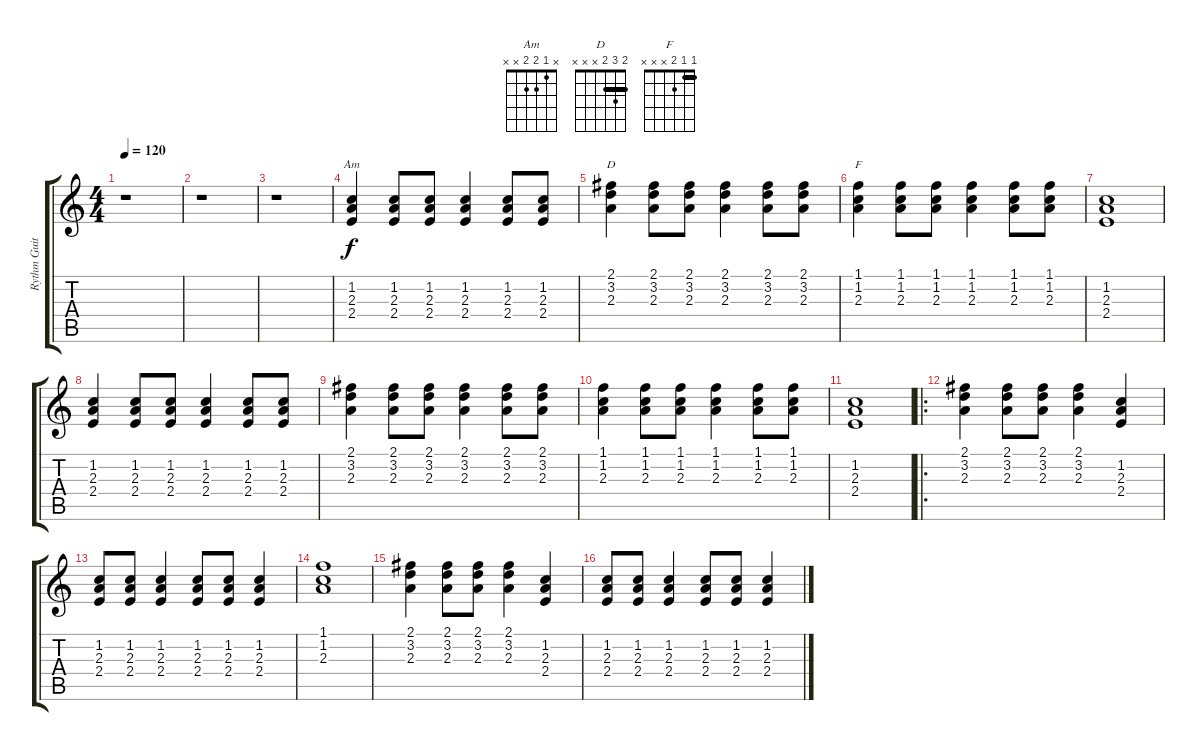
\track ("Rythm Guitar 1" "Rythm Guit") {instrument acousticguitarnylon}
\staff {score tabs}
\tuning (E4 B3 G3 D3 A2 E2) {hide}
\chord ("Am" x 1 2 2 x x)
\chord ("D" 2 3 2 x x x) {barre 2}
\chord ("F" 1 1 2 x x x) {barre 1}
\ts (4 4)
\tempo 120
\clef g2
\ks c
r.1{dy f instrument acousticguitarnylon} |
r.1 |
r.1 |
(1.2 2.3 2.4).4{ch "Am"} (1.2 2.3 2.4).8 (1.2 2.3 2.4).8 (1.2 2.3 2.4).4 (1.2 2.3 2.4).8 (1.2 2.3 2.4).8 |
(2.1 3.2 2.3).4{ch "D"} (2.1 3.2 2.3).8 (2.1 3.2 2.3).8 (2.1 3.2 2.3).4 (2.1 3.2 2.3).8 (2.1 3.2 2.3).8 |
(1.1 1.2 2.3).4{ch "F"} (1.1 1.2 2.3).8 (1.1 1.2 2.3).8 (1.1 1.2 2.3).4 (1.1 1.2 2.3).8 (1.1 1.2 2.3).8 |
(1.2 2.3 2.4).1 |
(1.2 2.3 2.4).4 (1.2 2.3 2.4).8 (1.2 2.3 2.4).8 (1.2 2.3 2.4).4 (1.2 2.3 2.4).8 (1.2 2.3 2.4).8 |
(2.1 3.2 2.3).4 (2.1 3.2 2.3).8 (2.1 3.2 2.3).8 (2.1 3.2 2.3).4 (2.1 3.2 2.3).8 (2.1 3.2 2.3).8 |
(1.1 1.2 2.3).4 (1.1 1.2 2.3).8 (1.1 1.2 2.3).8 (1.1 1.2 2.3).4 (1.1 1.2 2.3).8 (1.1 1.2 2.3).8 |
(1.2 2.3 2.4).1 |
\ro
(2.1 3.2 2.3).4 (2.1 3.2 2.3).8 (2.1 3.2 2.3).8 (2.1 3.2 2.3).4 (1.2 2.3 2.4).4 |
(1.2 2.3 2.4).8 (1.2 2.3 2.4).8 (1.2 2.3 2.4).4 (1.2 2.3 2.4).8 (1.2 2.3 2.4).8 (1.2 2.3 2.4).4 |
(1.1 1.2 2.3).1 |
(2.1 3.2 2.3).4 (2.1 3.2 2.3).8 (2.1 3.2 2.3).8 (2.1 3.2 2.3).4 (1.2 2.3 2.4).4 |
(1.2 2.3 2.4).8 (1.2 2.3 2.4).8 (1.2 2.3 2.4).4 (1.2 2.3 2.4).8 (1.2 2.3 2.4).8 (1.2 2.3 2.4).4
